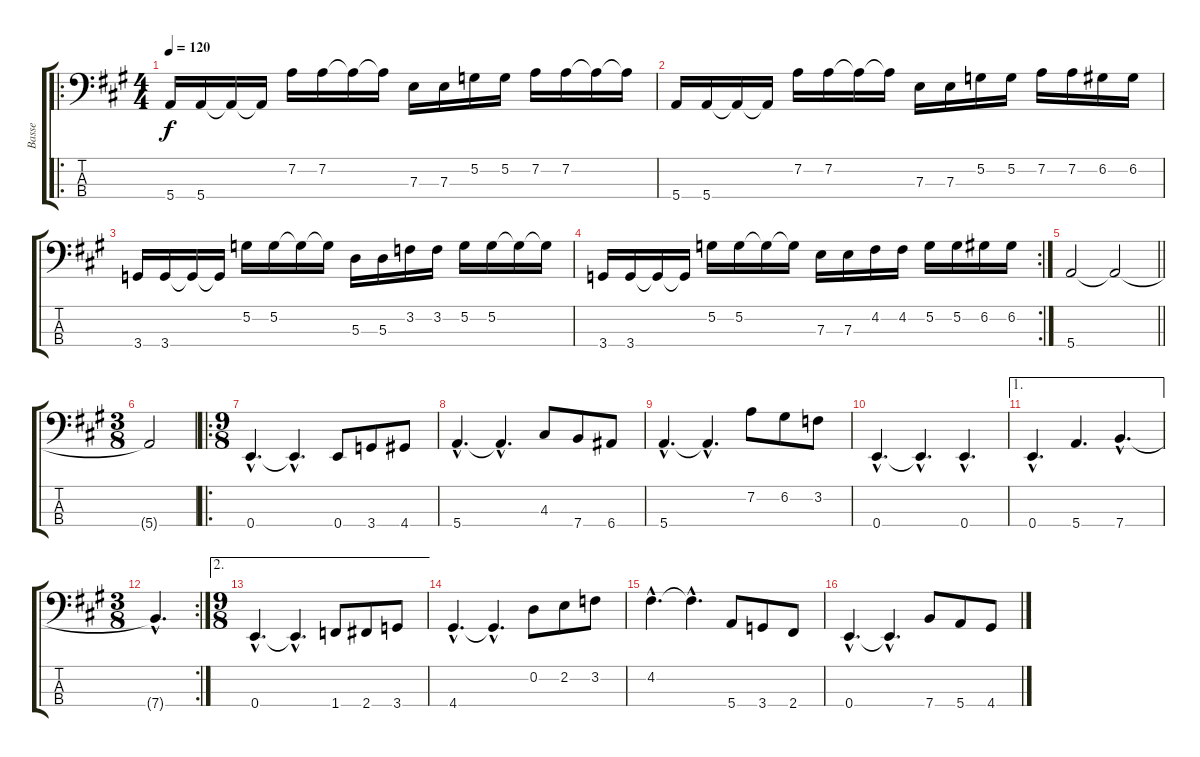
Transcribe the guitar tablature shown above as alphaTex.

\track ("Basse" "Basse") {instrument electricbassfinger}
\staff {score tabs}
\tuning (G2 D2 A1 E1) {hide}
\ro
\ts (4 4)
\tempo 120
\clef f4
\ks a
5.4.16{dy f} 5.4.16 5.4{t}.16 5.4{t}.16 7.2.16 7.2.16 7.2{t}.16 7.2{t}.16 7.3.16 7.3.16 5.2.16 5.2.16 7.2.16 7.2.16 7.2{t}.16 7.2{t}.16 |
5.4.16 5.4.16 5.4{t}.16 5.4{t}.16 7.2.16 7.2.16 7.2{t}.16 7.2{t}.16 7.3.16 7.3.16 5.2.16 5.2.16 7.2.16 7.2.16 6.2.16 6.2.16 |
3.4.16 3.4.16 3.4{t}.16 3.4{t}.16 5.2.16 5.2.16 5.2{t}.16 5.2{t}.16 5.3.16 5.3.16 3.2.16 3.2.16 5.2.16 5.2.16 5.2{t}.16 5.2{t}.16 |
\rc 2
3.4.16 3.4.16 3.4{t}.16 3.4{t}.16 5.2.16 5.2.16 5.2{t}.16 5.2{t}.16 7.3.16 7.3.16 4.2.16 4.2.16 5.2.16 5.2.16 6.2.16 6.2.16 |
\barLineRight lightlight
5.4.2 5.4{t}.2 |
\ts (3 8)
5.4{t}.2 |
\ro
\ts (9 8)
0.4{hac}.4{d} 0.4{hac t}.4{d} 0.4.8 3.4.8 4.4.8 |
5.4{hac}.4{d} 5.4{hac t}.4{d} 4.3.8 7.4.8 6.4.8 |
5.4{hac}.4{d} 5.4{hac t}.4{d} 7.2.8 6.2.8 3.2.8 |
0.4{hac}.4{d} 0.4{hac t}.4{d} 0.4{hac}.4{d} |
\ae 1
0.4{hac}.4{d} 5.4.4{d} 7.4{hac}.4{d} |
\rc 2
\ts (3 8)
7.4{hac t}.4{d} |
\ae 2
\ts (9 8)
0.4{hac}.4{d} 0.4{hac t}.4{d} 1.4.8 2.4.8 3.4.8 |
4.4{hac}.4{d} 4.4{hac t}.4{d} 0.2.8 2.2.8 3.2.8 |
4.2{hac}.4{d} 4.2{hac t}.4{d} 5.4.8 3.4.8 2.4.8 |
0.4{hac}.4{d} 0.4{hac t}.4{d} 7.4.8 5.4.8 4.4.8
